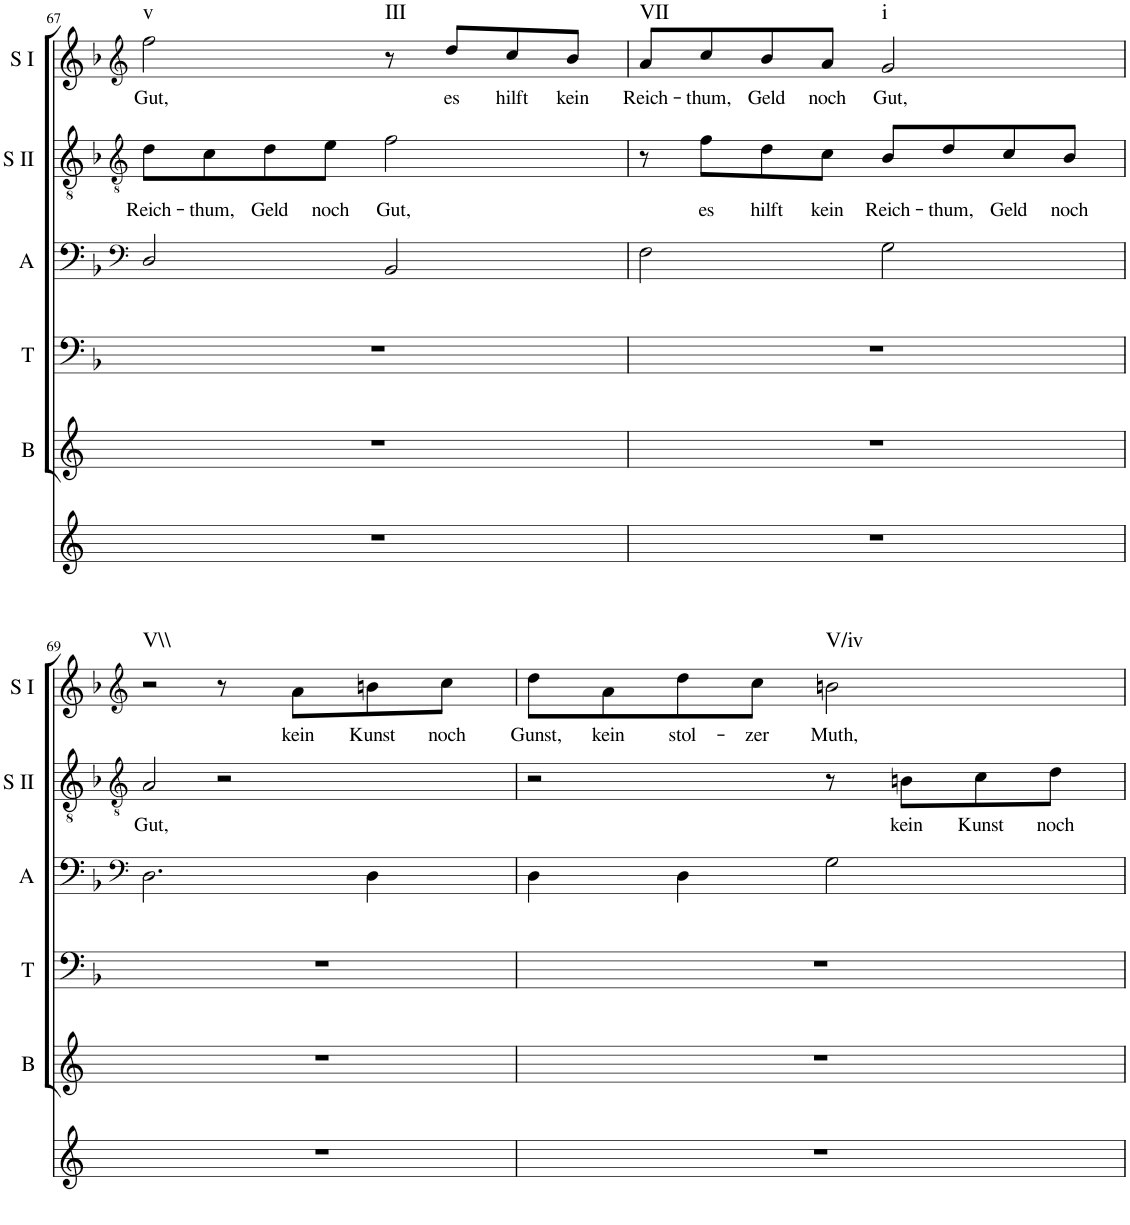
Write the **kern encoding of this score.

**kern	**kern	**kern	**kern	**kern	**text	**kern	**text	**harte
*part6	*part5	*part4	*part3	*part2	*part2	*part1	*part1	*part1
*staff6	*staff5	*staff4	*staff3	*staff2	*staff2	*staff1	*staff1	*
*I"Continuo	*I"Bass	*I"Tenor	*I"Alto	*I"Soprano II	*	*I"Soprano I	*	*
*	*I'B	*I'T	*I'A	*I'S II	*	*I'S I	*	*
!!LO:PB:g=z
*clefG2	*clefG2	*clefF4	*clefF4	*clefGv2	*	*clefG2	*	*
*k[]	*k[]	*k[b-]	*k[b-]	*k[b-]	*	*k[b-]	*	*
*M4/4	*M4/4	*M4/4	*M4/4	*M4/4	*	*M4/4	*	*
=67	=67	=67	=67	=67	=67	=67	=67	=67
!	!	!	!	!	!LO:LY:b	!	!LO:LY:b	!LO:H:kt=v
1r	1r	1r	2D/	8d\L	Reich-	2ff\	Gut,	N
!	!	!	!	!	!LO:LY:b	!	!	!
.	.	.	.	8c\	thum,	.	.	.
!	!	!	!	!	!LO:LY:b	!	!	!
.	.	.	.	8d\	Geld	.	.	.
!	!	!	!	!	!LO:LY:b	!	!	!
.	.	.	.	8e\J	noch	.	.	.
!	!	!	!	!	!LO:LY:b	!	!	!LO:H:kt=III
.	.	.	2BB-/	2f\	Gut,	8r	.	N
!	!	!	!	!	!	!	!LO:LY:b	!
.	.	.	.	.	.	8dd/L	es	.
!	!	!	!	!	!	!	!LO:LY:b	!
.	.	.	.	.	.	8cc/	hilft	.
!	!	!	!	!	!	!	!LO:LY:b	!
.	.	.	.	.	.	8b-/J	kein	.
=68	=68	=68	=68	=68	=68	=68	=68	=68
!	!	!	!	!	!	!	!LO:LY:b	!LO:H:kt=VII
1r	1r	1r	2F\	8r	.	8a/L	Reich-	N
!	!	!	!	!	!LO:LY:b	!	!LO:LY:b	!
.	.	.	.	8f\L	es	8cc/	thum,	.
!	!	!	!	!	!LO:LY:b	!	!LO:LY:b	!
.	.	.	.	8d\	hilft	8b-/	Geld	.
!	!	!	!	!	!LO:LY:b	!	!LO:LY:b	!
.	.	.	.	8c\J	kein	8a/J	noch	.
!	!	!	!	!	!LO:LY:b	!	!LO:LY:b	!LO:H:kt=i
.	.	.	2G\	8B-/L	Reich-	2g/	Gut,	N
!	!	!	!	!	!LO:LY:b	!	!	!
.	.	.	.	8d/	thum,	.	.	.
!	!	!	!	!	!LO:LY:b	!	!	!
.	.	.	.	8c/	Geld	.	.	.
!	!	!	!	!	!LO:LY:b	!	!	!
.	.	.	.	8B-/J	noch	.	.	.
!!LO:LB:g=z
=69	=69	=69	=69	=69	=69	=69	=69	=69
*	*	*	*clefF4	*clefGv2	*	*clefG2	*	*
!	!	!	!	!	!LO:LY:b	!	!	!LO:H:kt=V\\
1r	1r	1r	2.D\	2A/	Gut,	2r	.	N
.	.	.	.	2r	.	8r	.	.
!	!	!	!	!	!	!	!LO:LY:b	!
.	.	.	.	.	.	8a\L	kein	.
!	!	!	!	!	!	!	!LO:LY:b	!
.	.	.	4D\	.	.	8bn\	Kunst	.
!	!	!	!	!	!	!	!LO:LY:b	!
.	.	.	.	.	.	8cc\J	noch	.
=70	=70	=70	=70	=70	=70	=70	=70	=70
!	!	!	!	!	!	!	!LO:LY:b	!
1r	1r	1r	4D\	2r	.	8dd\L	Gunst,	.
!	!	!	!	!	!	!	!LO:LY:b	!
.	.	.	.	.	.	8a\	kein	.
!	!	!	!	!	!	!	!LO:LY:b	!
.	.	.	4D\	.	.	8dd\	stol-	.
!	!	!	!	!	!	!	!LO:LY:b	!
.	.	.	.	.	.	8cc\J	zer	.
!	!	!	!	!	!	!	!LO:LY:b	!LO:H:kt=V/iv
.	.	.	2G\	8r	.	2bn\	Muth,	N
!	!	!	!	!	!LO:LY:b	!	!	!
.	.	.	.	8Bn\L	kein	.	.	.
!	!	!	!	!	!LO:LY:b	!	!	!
.	.	.	.	8c\	Kunst	.	.	.
!	!	!	!	!	!LO:LY:b	!	!	!
.	.	.	.	8d\J	noch	.	.	.
=	=	=	=	=	=	=	=	=
*-	*-	*-	*-	*-	*-	*-	*-	*-
